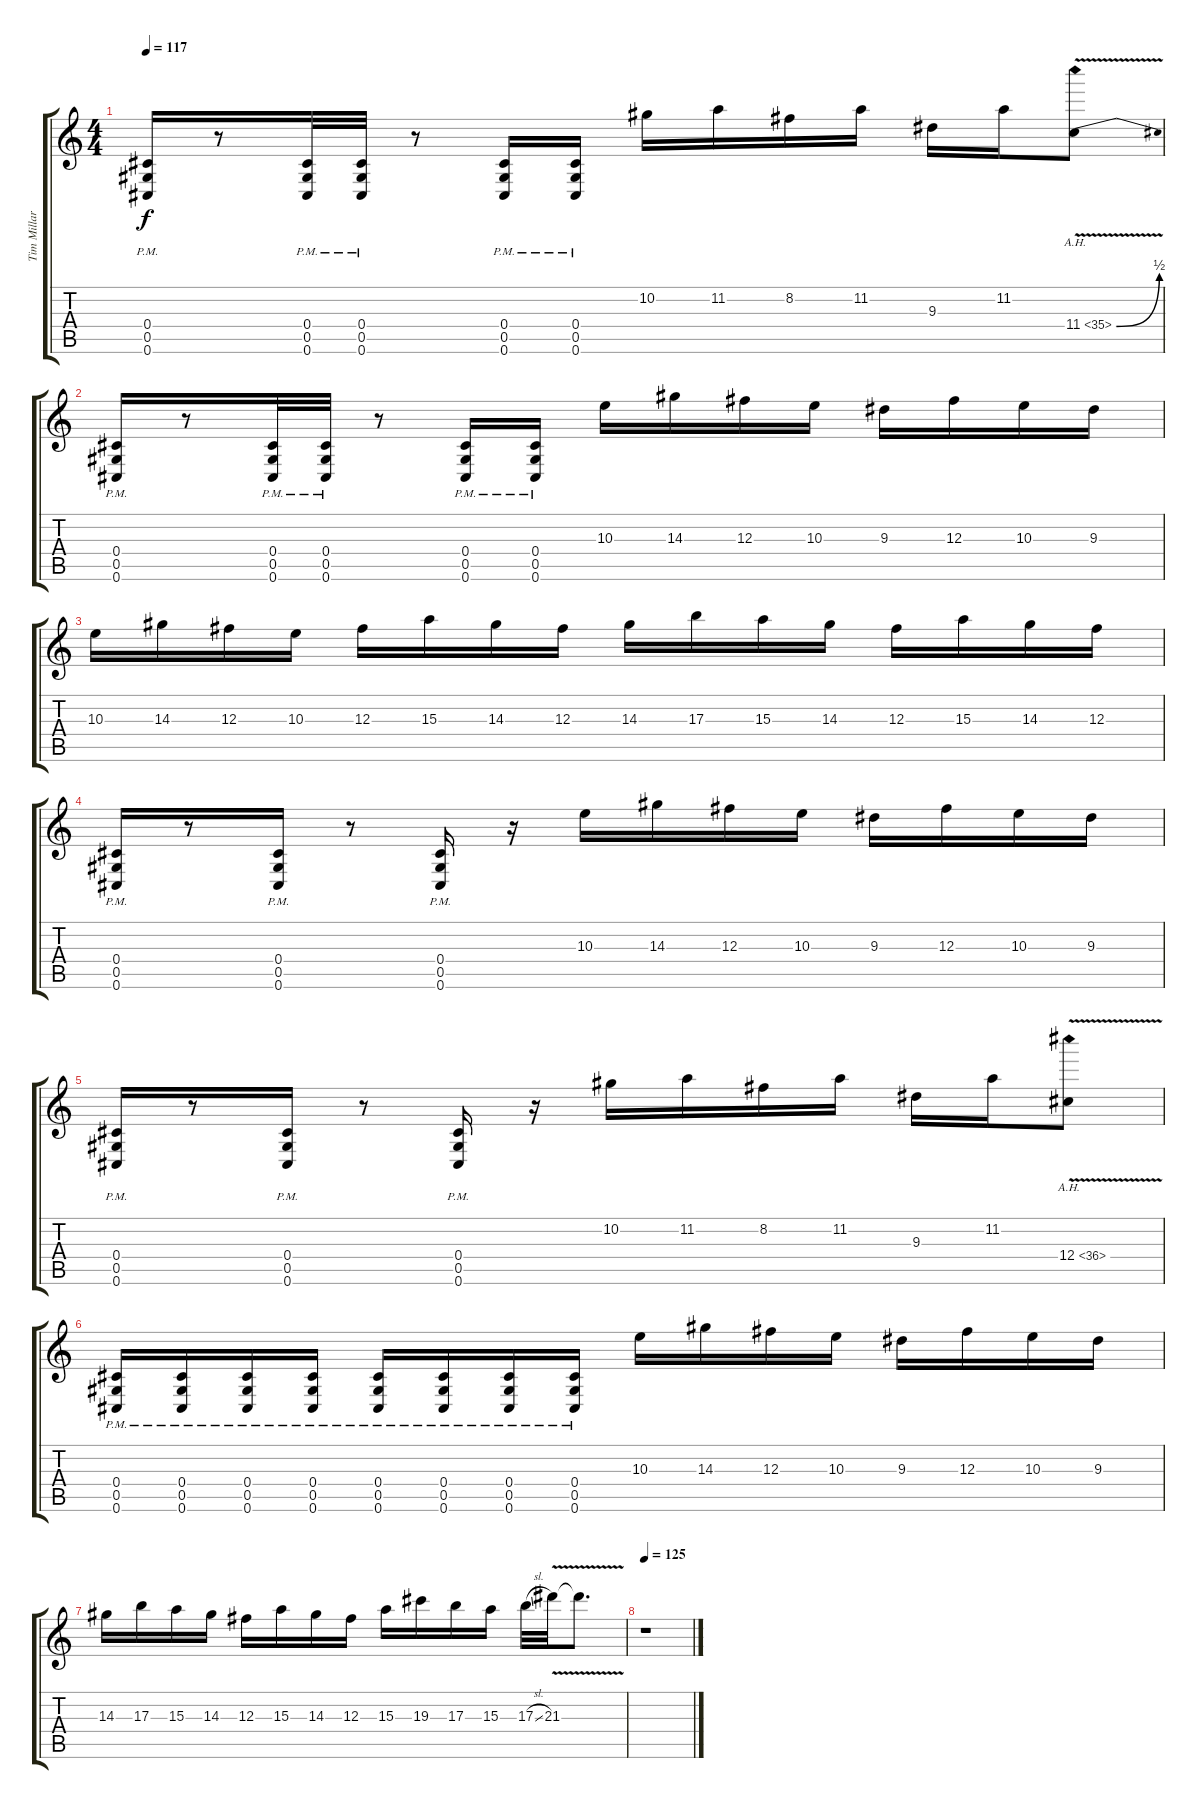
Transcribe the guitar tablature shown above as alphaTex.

\track ("Tim Millar" "Tim Millar") {instrument distortionguitar}
\staff {score tabs}
\tuning (Eb4 Bb3 Gb3 Db3 Ab2 Db2) {hide}
\ts (4 4)
\tempo 117
\clef g2
\ks c
(0.4{pm} 0.5{pm} 0.6{pm}).16{dy f} r.8 (0.4{pm} 0.5{pm} 0.6{pm}).32 (0.4{pm} 0.5{pm} 0.6{pm}).32 r.8 (0.4{pm} 0.5{pm} 0.6{pm}).16 (0.4{pm} 0.5{pm} 0.6{pm}).16 10.2.16 11.2.16 8.2.16 11.2.16 9.3.16 11.2.16 11.4{be (bend 0 0 60 2) ah 24 v}.8 |
(0.4{pm} 0.5{pm} 0.6{pm}).16 r.8 (0.4{pm} 0.5{pm} 0.6{pm}).32 (0.4{pm} 0.5{pm} 0.6{pm}).32 r.8 (0.4{pm} 0.5{pm} 0.6{pm}).16 (0.4{pm} 0.5{pm} 0.6{pm}).16 10.3.16 14.3.16 12.3.16 10.3.16 9.3.16 12.3.16 10.3.16 9.3.16 |
10.3.16 14.3.16 12.3.16 10.3.16 12.3.16 15.3.16 14.3.16 12.3.16 14.3.16 17.3.16 15.3.16 14.3.16 12.3.16 15.3.16 14.3.16 12.3.16 |
(0.4{pm} 0.5{pm} 0.6{pm}).16 r.8 (0.4{pm} 0.5{pm} 0.6{pm}).16 r.8 (0.4{pm} 0.5{pm} 0.6{pm}).16 r.16 10.3.16 14.3.16 12.3.16 10.3.16 9.3.16 12.3.16 10.3.16 9.3.16 |
(0.4{pm} 0.5{pm} 0.6{pm}).16 r.8 (0.4{pm} 0.5{pm} 0.6{pm}).16 r.8 (0.4{pm} 0.5{pm} 0.6{pm}).16 r.16 10.2.16 11.2.16 8.2.16 11.2.16 9.3.16 11.2.16 12.4{ah 24 v}.8 |
(0.4{pm} 0.5{pm} 0.6{pm}).16 (0.4{pm} 0.5{pm} 0.6{pm}).16 (0.4{pm} 0.5{pm} 0.6{pm}).16 (0.4{pm} 0.5{pm} 0.6{pm}).16 (0.4{pm} 0.5{pm} 0.6{pm}).16 (0.4{pm} 0.5{pm} 0.6{pm}).16 (0.4{pm} 0.5{pm} 0.6{pm}).16 (0.4{pm} 0.5{pm} 0.6{pm}).16 10.3.16 14.3.16 12.3.16 10.3.16 9.3.16 12.3.16 10.3.16 9.3.16 |
14.3.16 17.3.16 15.3.16 14.3.16 12.3.16 15.3.16 14.3.16 12.3.16 15.3.16 19.3.16 17.3.16 15.3.16 17.3{sl}.32 21.3{v}.32 21.3{t}.8{d} |
\tempo 125
r.1
